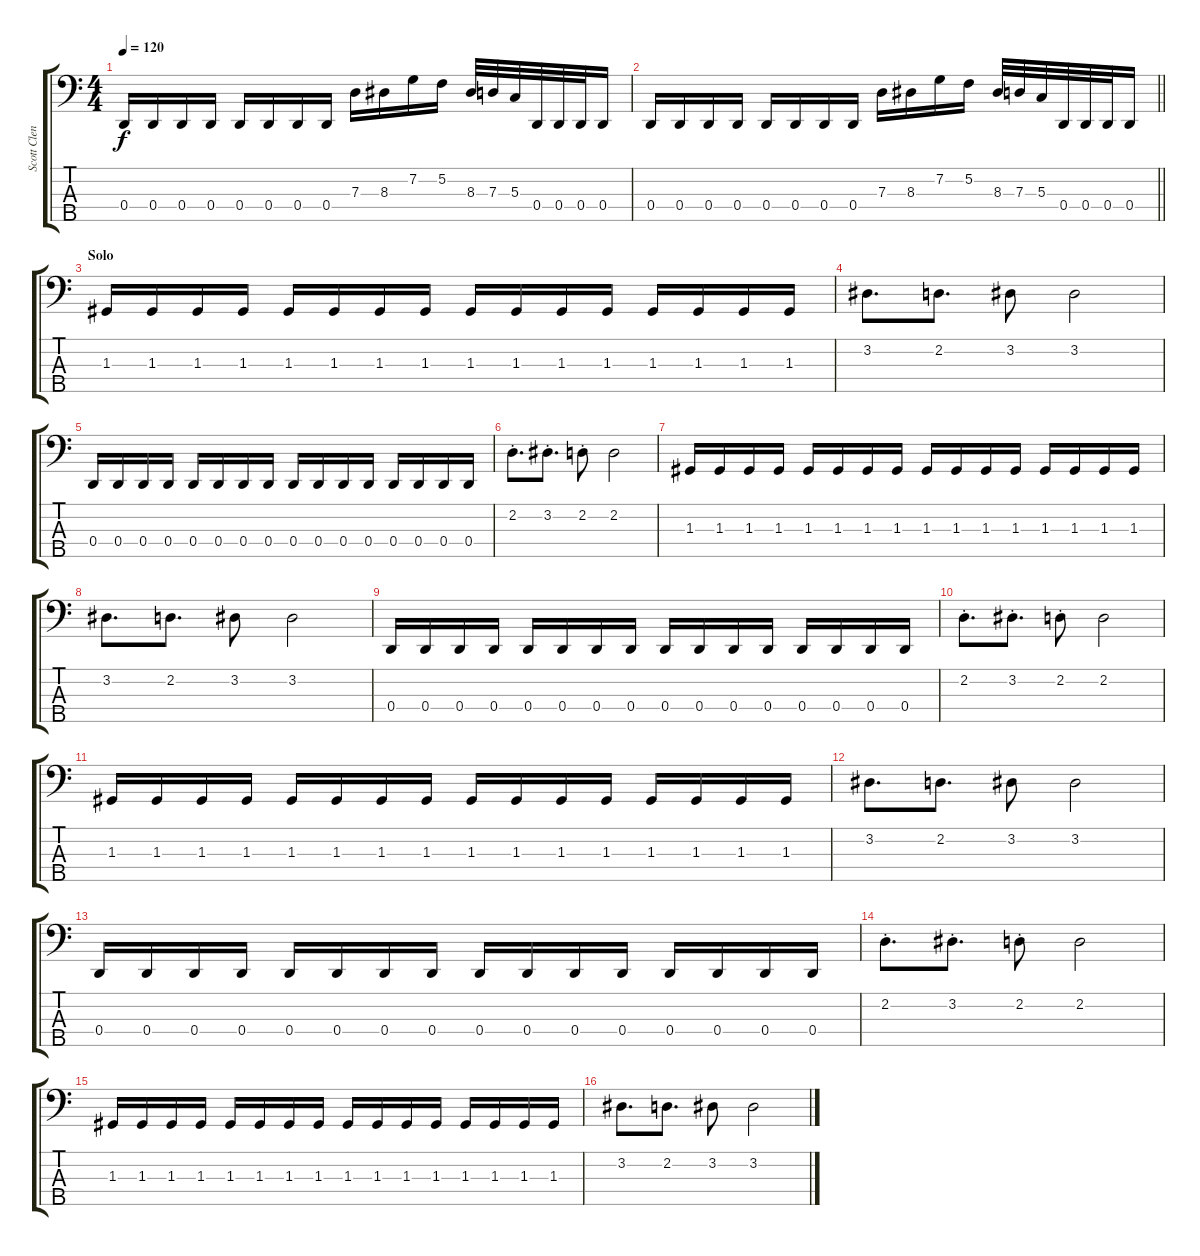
\track ("Scott Clendenin" "Scott Clen") {instrument electricbasspick}
\staff {score tabs}
\tuning (F2 C2 G1 D1 A0) {hide}
\ts (4 4)
\tempo 120
\clef f4
\ks c
0.4.16{dy f} 0.4.16 0.4.16 0.4.16 0.4.16 0.4.16 0.4.16 0.4.16 7.3.16 8.3.16 7.2.16 5.2.16 8.3.32 7.3.32 5.3.32 0.4.32 0.4.32 0.4.32 0.4.16 |
\barLineRight lightlight
0.4.16 0.4.16 0.4.16 0.4.16 0.4.16 0.4.16 0.4.16 0.4.16 7.3.16 8.3.16 7.2.16 5.2.16 8.3.32 7.3.32 5.3.32 0.4.32 0.4.32 0.4.32 0.4.16 |
\section ("" "Solo ")
1.3.16 1.3.16 1.3.16 1.3.16 1.3.16 1.3.16 1.3.16 1.3.16 1.3.16 1.3.16 1.3.16 1.3.16 1.3.16 1.3.16 1.3.16 1.3.16 |
3.2.8{d} 2.2.8{d} 3.2.8 3.2.2 |
0.4.16 0.4.16 0.4.16 0.4.16 0.4.16 0.4.16 0.4.16 0.4.16 0.4.16 0.4.16 0.4.16 0.4.16 0.4.16 0.4.16 0.4.16 0.4.16 |
2.2{st}.8{d} 3.2{st}.8{d} 2.2{st}.8 2.2.2 |
1.3.16 1.3.16 1.3.16 1.3.16 1.3.16 1.3.16 1.3.16 1.3.16 1.3.16 1.3.16 1.3.16 1.3.16 1.3.16 1.3.16 1.3.16 1.3.16 |
3.2.8{d} 2.2.8{d} 3.2.8 3.2.2 |
0.4.16 0.4.16 0.4.16 0.4.16 0.4.16 0.4.16 0.4.16 0.4.16 0.4.16 0.4.16 0.4.16 0.4.16 0.4.16 0.4.16 0.4.16 0.4.16 |
2.2{st}.8{d} 3.2{st}.8{d} 2.2{st}.8 2.2.2 |
1.3.16 1.3.16 1.3.16 1.3.16 1.3.16 1.3.16 1.3.16 1.3.16 1.3.16 1.3.16 1.3.16 1.3.16 1.3.16 1.3.16 1.3.16 1.3.16 |
3.2.8{d} 2.2.8{d} 3.2.8 3.2.2 |
0.4.16 0.4.16 0.4.16 0.4.16 0.4.16 0.4.16 0.4.16 0.4.16 0.4.16 0.4.16 0.4.16 0.4.16 0.4.16 0.4.16 0.4.16 0.4.16 |
2.2{st}.8{d} 3.2{st}.8{d} 2.2{st}.8 2.2.2 |
1.3.16 1.3.16 1.3.16 1.3.16 1.3.16 1.3.16 1.3.16 1.3.16 1.3.16 1.3.16 1.3.16 1.3.16 1.3.16 1.3.16 1.3.16 1.3.16 |
3.2.8{d} 2.2.8{d} 3.2.8 3.2.2
